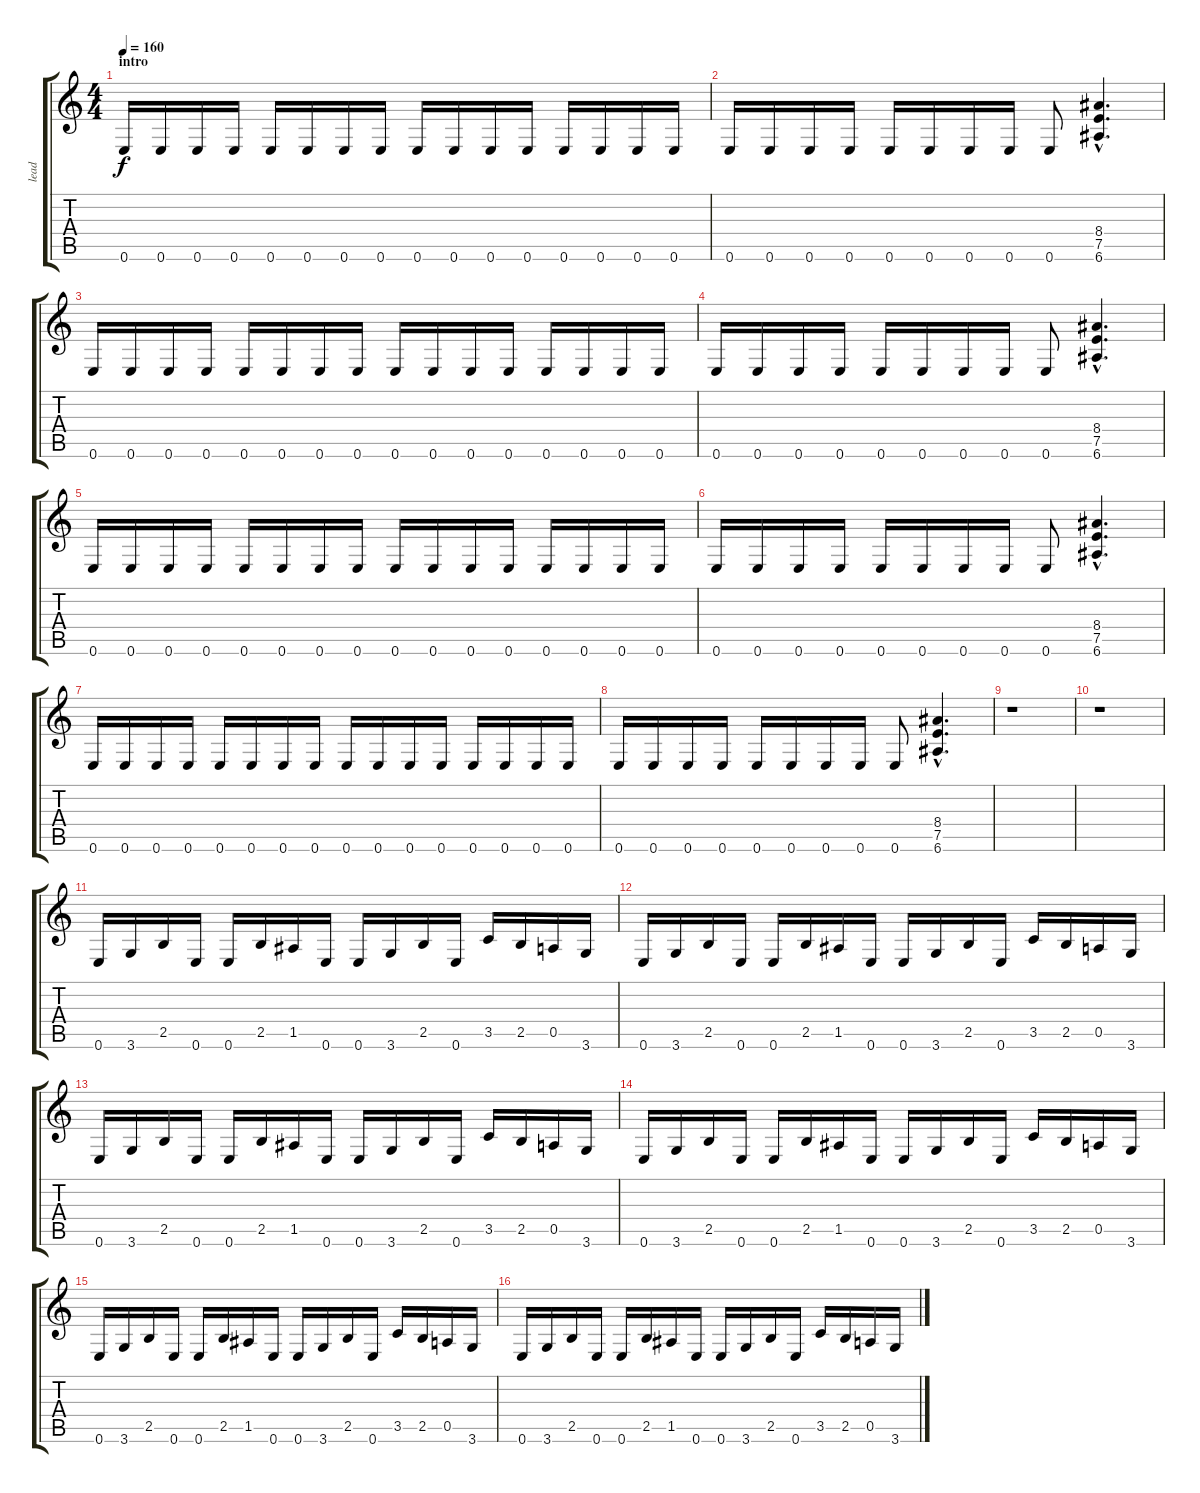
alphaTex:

\track ("lead" "lead") {instrument distortionguitar}
\staff {score tabs}
\tuning (E4 B3 G3 D3 A2 E2) {hide}
\ts (4 4)
\section ("" "intro")
\tempo 160
\clef g2
\ks c
0.6.16{dy f instrument distortionguitar} 0.6.16 0.6.16 0.6.16 0.6.16 0.6.16 0.6.16 0.6.16 0.6.16 0.6.16 0.6.16 0.6.16 0.6.16 0.6.16 0.6.16 0.6.16 |
0.6.16 0.6.16 0.6.16 0.6.16 0.6.16 0.6.16 0.6.16 0.6.16 0.6.8 (8.4{hac} 7.5{hac} 6.6{hac}).4{d} |
0.6.16 0.6.16 0.6.16 0.6.16 0.6.16 0.6.16 0.6.16 0.6.16 0.6.16 0.6.16 0.6.16 0.6.16 0.6.16 0.6.16 0.6.16 0.6.16 |
0.6.16 0.6.16 0.6.16 0.6.16 0.6.16 0.6.16 0.6.16 0.6.16 0.6.8 (8.4{hac} 7.5{hac} 6.6{hac}).4{d} |
0.6.16 0.6.16 0.6.16 0.6.16 0.6.16 0.6.16 0.6.16 0.6.16 0.6.16 0.6.16 0.6.16 0.6.16 0.6.16 0.6.16 0.6.16 0.6.16 |
0.6.16 0.6.16 0.6.16 0.6.16 0.6.16 0.6.16 0.6.16 0.6.16 0.6.8 (8.4{hac} 7.5{hac} 6.6{hac}).4{d} |
0.6.16 0.6.16 0.6.16 0.6.16 0.6.16 0.6.16 0.6.16 0.6.16 0.6.16 0.6.16 0.6.16 0.6.16 0.6.16 0.6.16 0.6.16 0.6.16 |
0.6.16 0.6.16 0.6.16 0.6.16 0.6.16 0.6.16 0.6.16 0.6.16 0.6.8 (8.4{hac} 7.5{hac} 6.6{hac}).4{d} |
r.1 |
r.1 |
0.6.16{balance 13} 3.6.16 2.5.16 0.6.16 0.6.16 2.5.16 1.5.16 0.6.16 0.6.16 3.6.16 2.5.16 0.6.16 3.5.16 2.5.16 0.5.16 3.6.16 |
0.6.16 3.6.16 2.5.16 0.6.16 0.6.16 2.5.16 1.5.16 0.6.16 0.6.16 3.6.16 2.5.16 0.6.16 3.5.16 2.5.16 0.5.16 3.6.16 |
0.6.16 3.6.16 2.5.16 0.6.16 0.6.16 2.5.16 1.5.16 0.6.16 0.6.16 3.6.16 2.5.16 0.6.16 3.5.16 2.5.16 0.5.16 3.6.16 |
0.6.16 3.6.16 2.5.16 0.6.16 0.6.16 2.5.16 1.5.16 0.6.16 0.6.16 3.6.16 2.5.16 0.6.16 3.5.16 2.5.16 0.5.16 3.6.16 |
0.6.16 3.6.16 2.5.16 0.6.16 0.6.16 2.5.16 1.5.16 0.6.16 0.6.16 3.6.16 2.5.16 0.6.16 3.5.16 2.5.16 0.5.16 3.6.16 |
0.6.16 3.6.16 2.5.16 0.6.16 0.6.16 2.5.16 1.5.16 0.6.16 0.6.16 3.6.16 2.5.16 0.6.16 3.5.16 2.5.16 0.5.16 3.6.16
